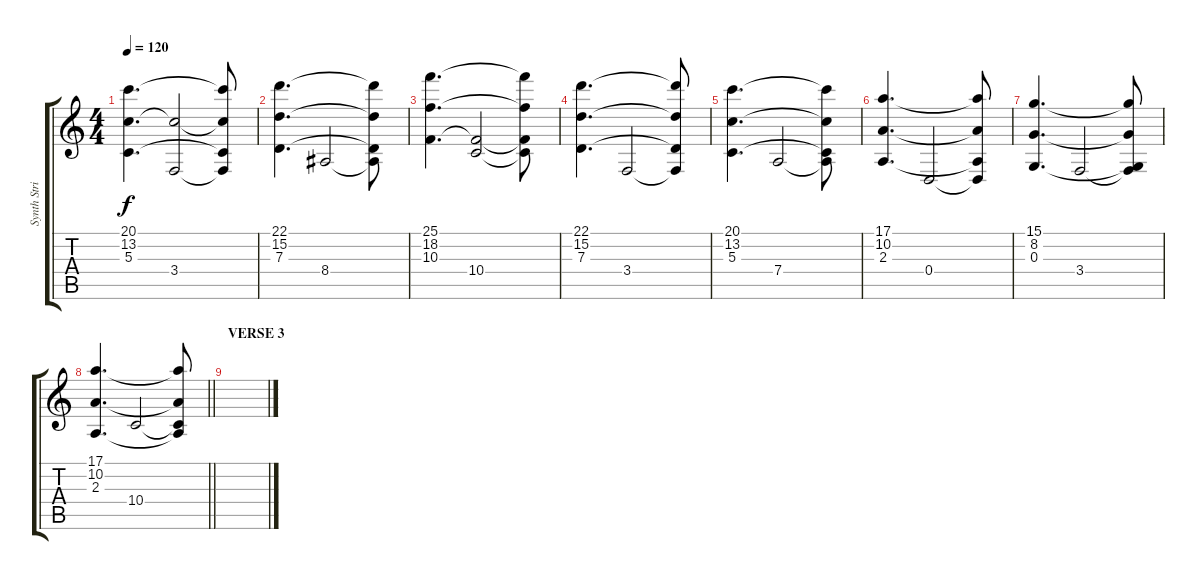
\track ("Synth Strings" "Synth Stri") {instrument synthstrings1}
\staff {score tabs}
\tuning (E4 B3 G3 D3 A2 E2) {hide}
\ts (4 4)
\tempo 120
\clef g2
\ks c
(20.1 13.2 5.3).4{d dy f} (13.2{t} 3.4).2 (20.1{t} 13.2{t} 5.3{t} 3.4{t}).8 |
(22.1 15.2 7.3).4{d} 8.4.2 (22.1{t} 15.2{t} 7.3{t} 8.4{t}).8 |
(25.1 18.2 10.3).4{d} (10.3{t} 10.4).2 (25.1{t} 18.2{t} 10.3{t} 10.4{t}).8 |
(22.1 15.2 7.3).4{d} 3.4.2 (22.1{t} 15.2{t} 7.3{t} 3.4{t}).8 |
(20.1 13.2 5.3).4{d} 7.4.2 (20.1{t} 13.2{t} 5.3{t} 7.4{t}).8 |
(17.1 10.2 2.3).4{d} 0.4.2 (17.1{t} 10.2{t} 2.3{t} 0.4{t}).8 |
(15.1 8.2 0.3).4{d} 3.4.2 (15.1{t} 8.2{t} 0.3{t} 3.4{t}).8 |
\barLineRight lightlight
(17.1 10.2 2.3).4{d} 10.4.2 (17.1{t} 10.2{t} 2.3{t} 10.4{t}).8 |
\section ("" "VERSE 3")
